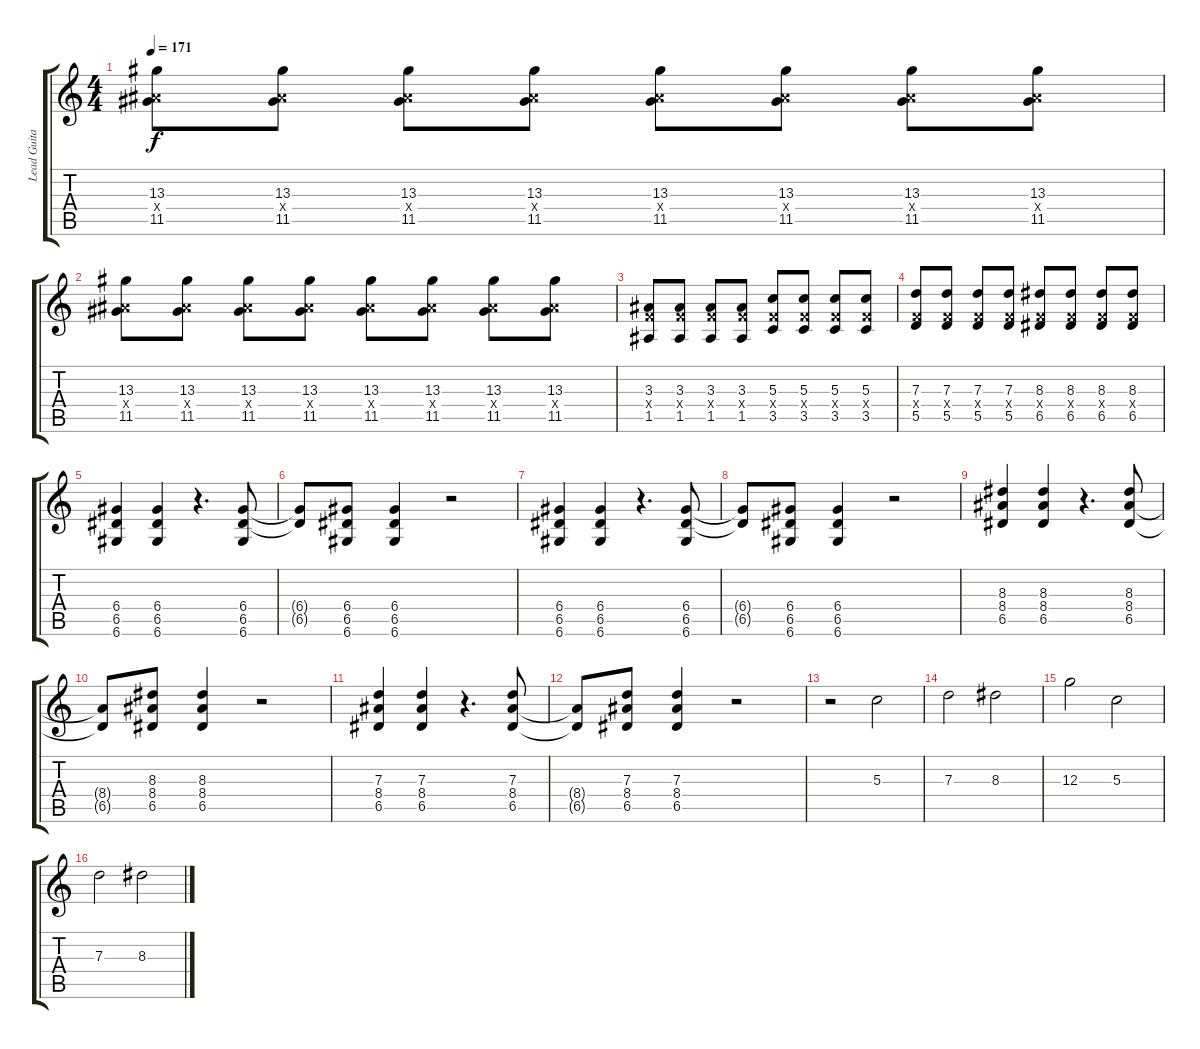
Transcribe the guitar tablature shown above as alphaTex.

\track ("Lead Guitar " "Lead Guita") {instrument distortionguitar}
\staff {score tabs}
\tuning (E4 B3 G3 D3 A2 D2) {hide}
\ts (4 4)
\tempo 171
\clef g2
\ks c
(13.3 8.4{x} 11.5).8{dy f} (13.3 8.4{x} 11.5).8 (13.3 8.4{x} 11.5).8 (13.3 8.4{x} 11.5).8 (13.3 8.4{x} 11.5).8 (13.3 8.4{x} 11.5).8 (13.3 8.4{x} 11.5).8 (13.3 8.4{x} 11.5).8 |
(13.3 8.4{x} 11.5).8 (13.3 8.4{x} 11.5).8 (13.3 8.4{x} 11.5).8 (13.3 8.4{x} 11.5).8 (13.3 8.4{x} 11.5).8 (13.3 8.4{x} 11.5).8 (13.3 8.4{x} 11.5).8 (13.3 8.4{x} 11.5).8 |
(3.3 3.4{x} 1.5).8 (3.3 3.4{x} 1.5).8 (3.3 3.4{x} 1.5).8 (3.3 3.4{x} 1.5).8 (5.3 3.4{x} 3.5).8 (5.3 3.4{x} 3.5).8 (5.3 3.4{x} 3.5).8 (5.3 3.4{x} 3.5).8 |
(7.3 3.4{x} 5.5).8 (7.3 3.4{x} 5.5).8 (7.3 3.4{x} 5.5).8 (7.3 3.4{x} 5.5).8 (8.3 3.4{x} 6.5).8 (8.3 3.4{x} 6.5).8 (8.3 3.4{x} 6.5).8 (8.3 3.4{x} 6.5).8 |
(6.4 6.5 6.6).4 (6.4 6.5 6.6).4 r.4{d} (6.4 6.5 6.6).8 |
(6.4{t} 6.5{t}).8 (6.4 6.5 6.6).8 (6.4 6.5 6.6).4 r.2 |
(6.4 6.5 6.6).4 (6.4 6.5 6.6).4 r.4{d} (6.4 6.5 6.6).8 |
(6.4{t} 6.5{t}).8 (6.4 6.5 6.6).8 (6.4 6.5 6.6).4 r.2 |
(8.3 8.4 6.5).4 (8.3 8.4 6.5).4 r.4{d} (8.3 8.4 6.5).8 |
(8.4{t} 6.5{t}).8 (8.3 8.4 6.5).8 (8.3 8.4 6.5).4 r.2 |
(7.3 8.4 6.5).4 (7.3 8.4 6.5).4 r.4{d} (7.3 8.4 6.5).8 |
(8.4{t} 6.5{t}).8 (7.3 8.4 6.5).8 (7.3 8.4 6.5).4 r.2 |
r.2 5.3.2 |
7.3.2 8.3.2 |
12.3.2 5.3.2 |
7.3.2 8.3.2
